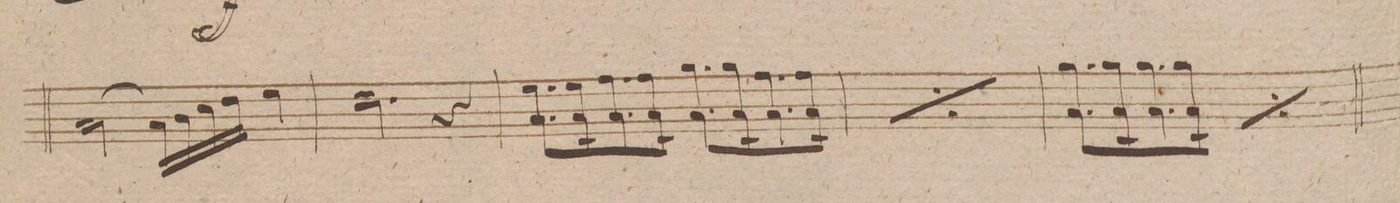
**kern	**dynam
*I"Viola.	*
*clefC3	*
*k[f#c#g#d#]	*
*met(c)	*
*M4/4	*
[>2B\	.
16B/LL]	.
16c#\	.
16d#\	.
16e\JJ	.
4f#\	.
=165	=165
2.e\	.
4r	.
=166	=166
8.f#\L 8.B\	.
16f#\K 16B\	.
8.g#\ 8.B\	.
16g#\Jk 16B\	.
8.a\L 8.B\	.
16a\K 16B\	.
8.g#\ 8.B\	.
16g#\Jk 16B\	.
=167	=167
*rep	*
8.f#\L 8.B\	.
16f#\K 16B\	.
8.g#\ 8.B\	.
16g#\Jk 16B\	.
8.a\L 8.B\	.
16a\K 16B\	.
8.g#\ 8.B\	.
16g#\Jk 16B\	.
*Xrep	*
=168	=168
8.a\L 8.B\	.
16a\K 16B\	.
8.a\ 8.B\	.
16a\Jk 16B\	.
*rep	*
8.a\L 8.B\	.
16a\K 16B\	.
8.a\ 8.B\	.
16a\Jk 16B\	.
*Xrep	*
=169	=169
*-	*-
